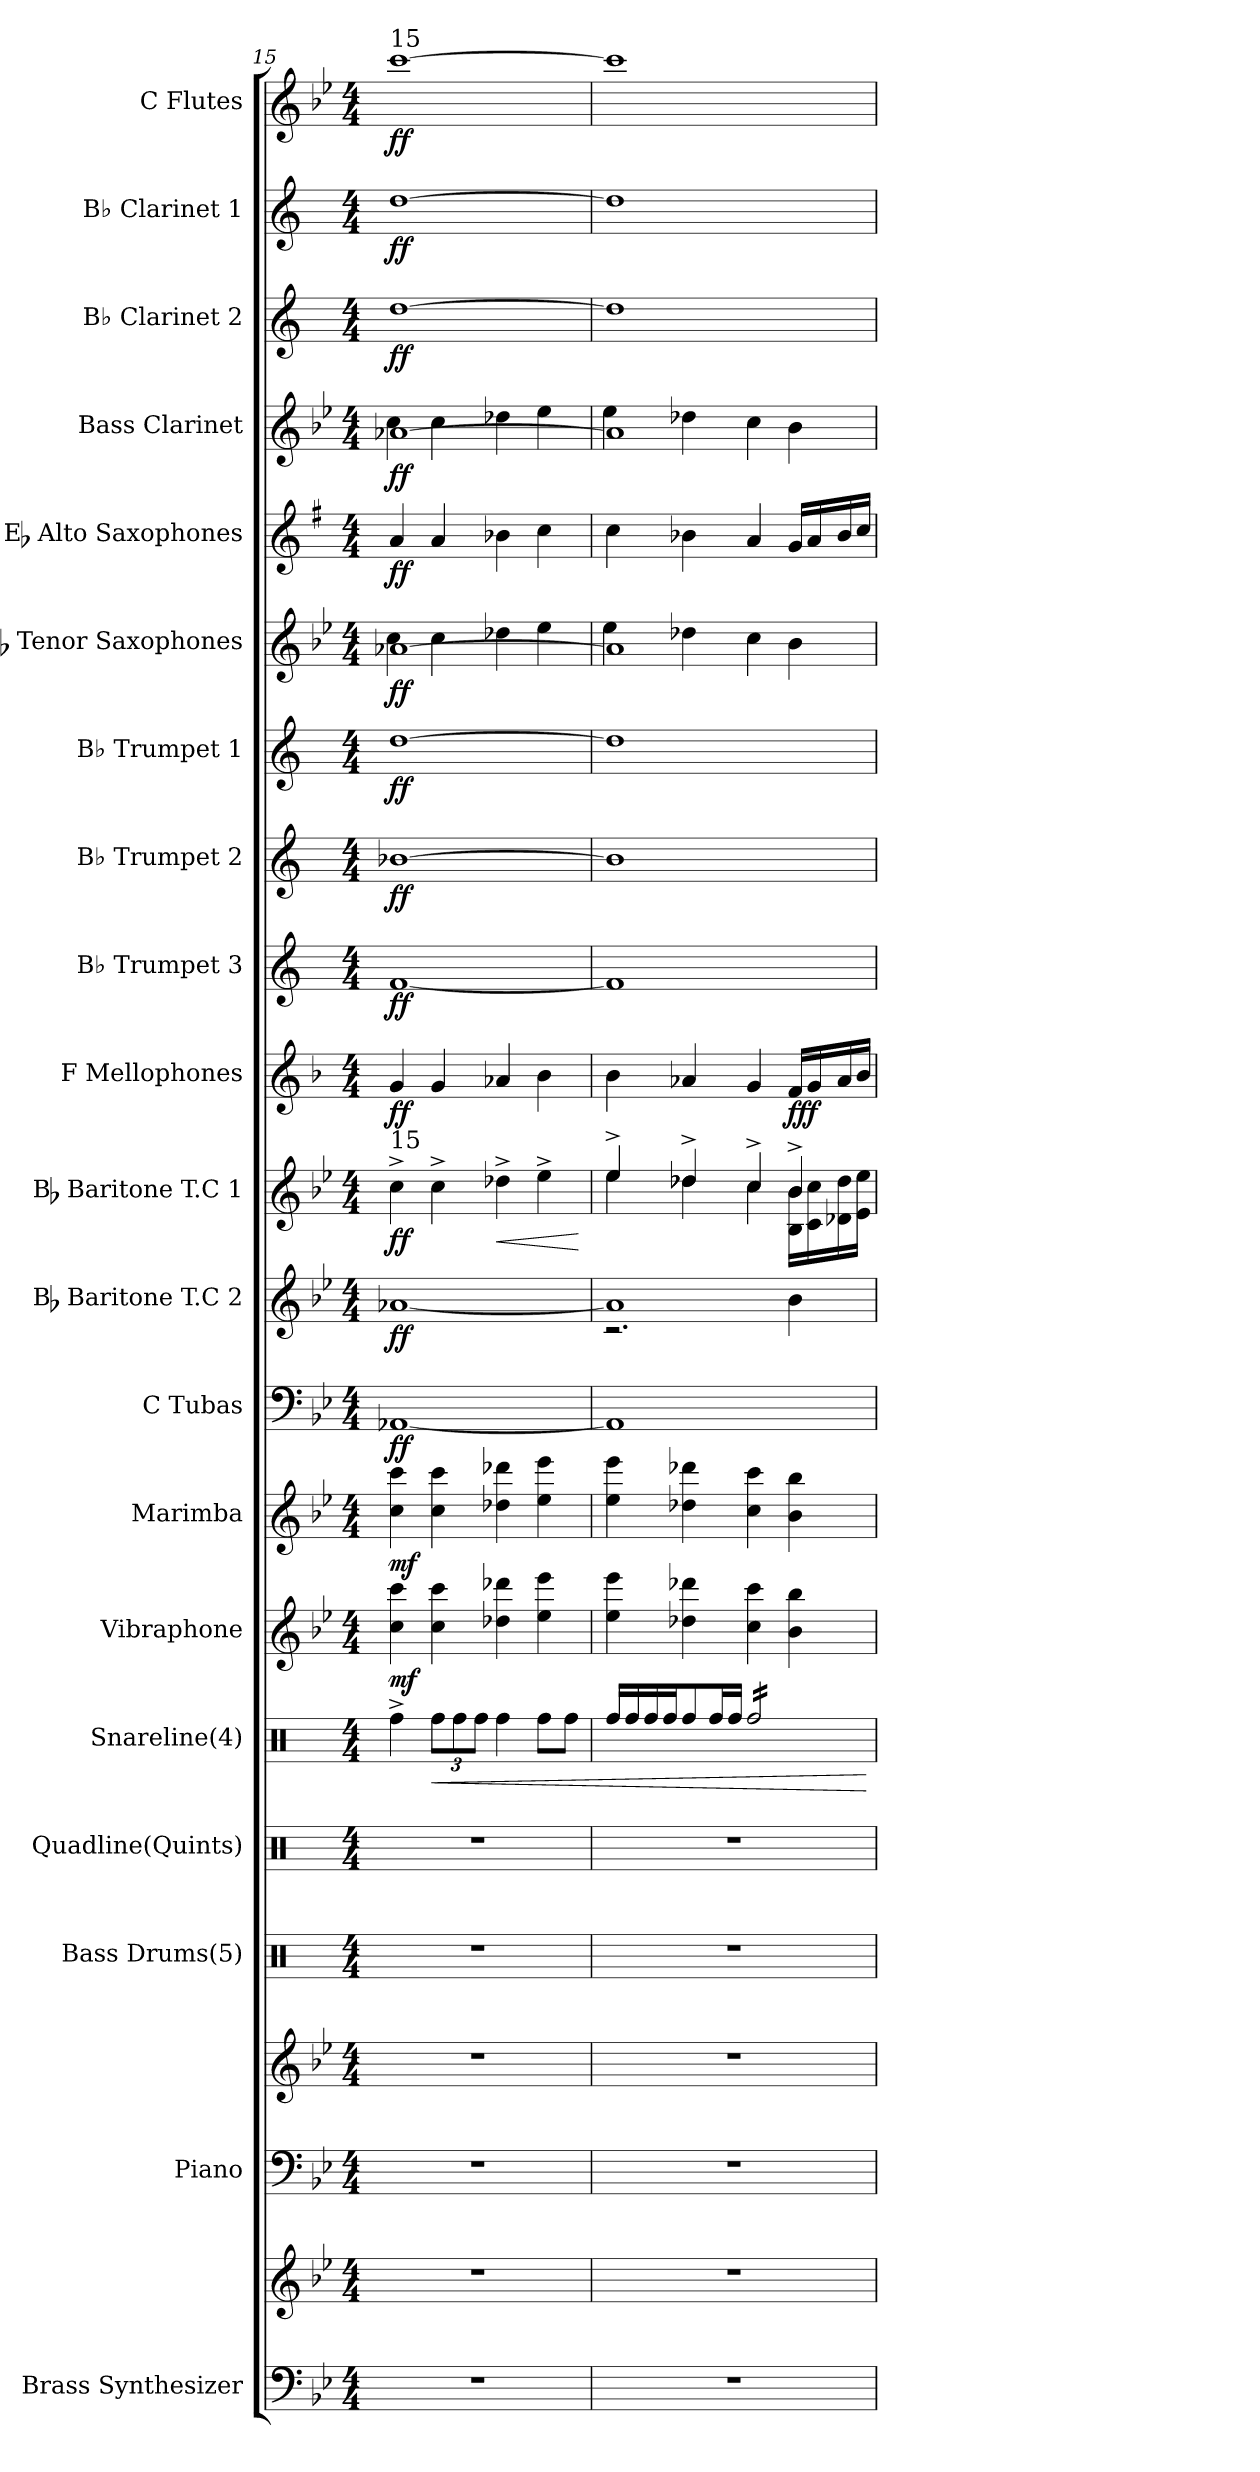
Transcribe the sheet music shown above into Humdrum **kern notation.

**kern	**kern	**kern	**kern	**kern	**kern	**kern	**dynam	**kern	**dynam	**kern	**dynam	**kern	**dynam	**kern	**dynam	**kern	**dynam	**kern	**dynam	**kern	**dynam	**kern	**dynam	**kern	**dynam	**kern	**dynam	**kern	**dynam	**kern	**dynam	**kern	**dynam	**kern	**dynam	**kern	**dynam
*part20	*part20	*part19	*part19	*part18	*part17	*part16	*part16	*part15	*part15	*part14	*part14	*part13	*part13	*part12	*part12	*part11	*part11	*part10	*part10	*part9	*part9	*part8	*part8	*part7	*part7	*part6	*part6	*part5	*part5	*part4	*part4	*part3	*part3	*part2	*part2	*part1	*part1
*staff22	*staff21	*staff20	*staff19	*staff18	*staff17	*staff16	*staff16	*staff15	*staff15	*staff14	*staff14	*staff13	*staff13	*staff12	*staff12	*staff11	*staff11	*staff10	*staff10	*staff9	*staff9	*staff8	*staff8	*staff7	*staff7	*staff6	*staff6	*staff5	*staff5	*staff4	*staff4	*staff3	*staff3	*staff2	*staff2	*staff1	*staff1
*I"Brass Synthesizer	*	*I"Piano	*	*I"Bass Drums(5)	*I"Quadline(Quints)	*I"Snareline(4)	*	*I"Vibraphone	*	*I"Marimba	*	*I"C Tubas	*	*I"Bb Baritone T.C 2	*	*I"Bb Baritone T.C 1	*	*I"F Mellophones	*	*I"B♭ Trumpet 3	*	*I"B♭ Trumpet 2	*	*I"B♭ Trumpet 1	*	*I"Bb Tenor Saxophones	*	*I"Eb Alto Saxophones	*	*I"Bass Clarinet	*	*I"B♭ Clarinet 2	*	*I"B♭ Clarinet 1	*	*I"C Flutes	*
*I'Synth.	*	*I'Pno.	*	*I'BD	*	*	*	*	*	*I'Marimba	*	*I'Tubas	*	*I'Baritone T.C 2	*	*I'Baritone T.C 1	*	*I'Mello	*	*I'B♭ Tpt. 3	*	*I'B♭ Tpt. 2	*	*I'B♭ Tpt. 1	*	*I'Tenor Saxes	*	*I'Alto Saxes	*	*I'B. Cl.	*	*I'B♭ Cl. 2	*	*I'B♭ Cl. 1	*	*I'Flutes	*
*clefF4	*clefG2	*clefF4	*clefG2	*clefX	*clefX	*clefX	*	*clefG2	*	*clefG2	*	*clefF4	*	*clefG2	*	*clefG2	*	*clefG2	*	*clefG2	*	*clefG2	*	*clefG2	*	*clefG2	*	*clefG2	*	*clefG2	*	*clefG2	*	*clefG2	*	*clefG2	*
*	*	*	*	*	*	*	*	*	*	*	*	*	*	*ITrd8c14	*	*ITrd8c14	*	*ITrd4c7	*	*ITrd1c2	*	*ITrd1c2	*	*ITrd1c2	*	*ITrd8c14	*	*ITrd5c9	*	*ITrd8c14	*	*ITrd1c2	*	*ITrd1c2	*	*	*
*k[b-e-]	*k[b-e-]	*k[b-e-]	*k[b-e-]	*k[]	*k[]	*k[]	*	*k[b-e-]	*	*k[b-e-]	*	*k[b-e-]	*	*k[b-e-]	*	*k[b-e-]	*	*k[b-e-]	*	*k[b-e-]	*	*k[b-e-]	*	*k[b-e-]	*	*k[b-e-]	*	*k[b-e-]	*	*k[b-e-]	*	*k[b-e-]	*	*k[b-e-]	*	*k[b-e-]	*
*M4/4	*M4/4	*M4/4	*M4/4	*M4/4	*M4/4	*M4/4	*	*M4/4	*	*M4/4	*	*M4/4	*	*M4/4	*	*M4/4	*	*M4/4	*	*M4/4	*	*M4/4	*	*M4/4	*	*M4/4	*	*M4/4	*	*M4/4	*	*M4/4	*	*M4/4	*	*M4/4	*
=15	=15	=15	=15	=15	=15	=15	=15	=15	=15	=15	=15	=15	=15	=15	=15	=15	=15	=15	=15	=15	=15	=15	=15	=15	=15	=15	=15	=15	=15	=15	=15	=15	=15	=15	=15	=15	=15
*	*	*	*	*	*	*	*	*	*	*	*	*	*	*	*	*	*	*	*	*	*	*	*	*	*	*^	*	*	*	*^	*	*	*	*	*	*	*
!	!	!	!	!	!	!	!	!	!	!	!	!	!	!	!	!	!	!	!	!	!	!	!	!	!	!	!	!	!	!	!	!	!	!	!	!	!	!LO:TX:a:t=15	!
!	!	!	!	!	!	!	!	!	!	!	!	!	!	!	!	!LO:TX:a:t=15	!	!	!	!	!	!	!	!	!	!	!	!	!	!	!	!	!	!	!	!	!	!	!
!	!	!	!	!	!	!	!LO:DY:b	!	!LO:DY:b	!	!LO:DY:b	!	!LO:DY:b	!	!LO:DY:b	!	!LO:DY:b	!	!LO:DY:b	!	!LO:DY:b	!	!LO:DY:b	!	!LO:DY:b	!	!	!LO:DY:b	!	!LO:DY:b	!	!	!LO:DY:b	!	!LO:DY:b	!	!LO:DY:b	!	!LO:DY:b
1r	1r	1r	1r	1r	1r	4Rff^\	other-dynamics	4cc\ 4ccc\	mf	4cc\ 4ccc\	mf	[1AA-X	ff	[1A-X	ff	4c^\	ff	4c/	ff	[1e-	ff	[1a-X	ff	[1cc	ff	[1A-X	4c\	ff	4c/	ff	[1A-X	4c\	ff	[1cc	ff	[1cc	ff	[1ccc	ff
*	*	*	*	*	*	*Xbrackettup	*	*	*	*	*	*	*	*	*	*	*	*	*	*	*	*	*	*	*	*	*	*	*	*	*	*	*	*	*	*	*	*	*
!	!	!	!	!	!	!	!LO:HP:b	!	!	!	!	!	!	!	!	!	!	!	!	!	!	!	!	!	!	!	!	!	!	!	!	!	!	!	!	!	!	!	!
.	.	.	.	.	.	12Rff\L	<	4cc\ 4ccc\	.	4cc\ 4ccc\	.	.	.	.	.	4c^\	.	4c/	.	.	.	.	.	.	.	.	4c\	.	4c/	.	.	4c\	.	.	.	.	.	.	.
.	.	.	.	.	.	12Rff\	.	.	.	.	.	.	.	.	.	.	.	.	.	.	.	.	.	.	.	.	.	.	.	.	.	.	.	.	.	.	.	.	.
.	.	.	.	.	.	12Rff\J	.	.	.	.	.	.	.	.	.	.	.	.	.	.	.	.	.	.	.	.	.	.	.	.	.	.	.	.	.	.	.	.	.
!	!	!	!	!	!	!	!	!	!	!	!	!	!	!	!	!	!LO:HP:b	!	!	!	!	!	!	!	!	!	!	!	!	!	!	!	!	!	!	!	!	!	!
.	.	.	.	.	.	4Rff\	.	4dd-X\ 4ddd-X\	.	4dd-X\ 4ddd-X\	.	.	.	.	.	4d-X^\	<	4d-X/	.	.	.	.	.	.	.	.	4d-X\	.	4d-X\	.	.	4d-X\	.	.	.	.	.	.	.
.	.	.	.	.	.	8Rff\L	.	4ee-\ 4eee-\	.	4ee-\ 4eee-\	.	.	.	.	.	4e-^\	.	4e-\	.	.	.	.	.	.	.	.	4e-\	.	4e-\	.	.	4e-\	.	.	.	.	.	.	.
.	.	.	.	.	.	8Rff\J	.	.	.	.	.	.	.	.	.	.	.	.	.	.	.	.	.	.	.	.	.	.	.	.	.	.	.	.	.	.	.	.	.
*	*	*	*	*	*	*	*	*	*	*	*	*	*	*	*	*	*	*	*	*	*	*	*	*	*	*v	*v	*	*	*	*v	*v	*	*	*	*	*	*	*
.	.	.	.	.	.	.	.	.	.	.	.	.	.	.	.	.	[	.	.	.	.	.	.	.	.	.	.	.	.	.	.	.	.	.	.	.	.
!!LO:PB:g=z
=16	=16	=16	=16	=16	=16	=16	=16	=16	=16	=16	=16	=16	=16	=16	=16	=16	=16	=16	=16	=16	=16	=16	=16	=16	=16	=16	=16	=16	=16	=16	=16	=16	=16	=16	=16	=16	=16
*	*	*	*	*	*	*	*	*	*	*	*	*	*	*^	*	*^	*	*	*	*	*	*	*	*	*	*^	*	*	*	*^	*	*	*	*	*	*	*
*	*	*	*	*	*	*tremolo	*	*	*	*	*	*	*	*	*	*	*	*	*	*	*	*	*	*	*	*	*	*	*	*	*	*	*	*	*	*	*	*	*	*	*
1r	1r	1r	1r	1r	1r	16Rff/LL	.	4ee-\ 4eee-\	.	4ee-\ 4eee-\	.	1AA-]	.	1A-]	2.r	.	4e-^/	4e-\	.	4e-\	.	1e-]	.	1a-]	.	1cc]	.	1A-]	4e-\	.	4e-\	.	1A-]	4e-\	.	1cc]	.	1cc]	.	1ccc]	.
.	.	.	.	.	.	16Rff/	.	.	.	.	.	.	.	.	.	.	.	.	.	.	.	.	.	.	.	.	.	.	.	.	.	.	.	.	.	.	.	.	.	.	.
.	.	.	.	.	.	16Rff/	.	.	.	.	.	.	.	.	.	.	.	.	.	.	.	.	.	.	.	.	.	.	.	.	.	.	.	.	.	.	.	.	.	.	.
.	.	.	.	.	.	16Rff/	.	.	.	.	.	.	.	.	.	.	.	.	.	.	.	.	.	.	.	.	.	.	.	.	.	.	.	.	.	.	.	.	.	.	.
*	*	*	*	*	*	*Xtremolo	*	*	*	*	*	*	*	*	*	*	*	*	*	*	*	*	*	*	*	*	*	*	*	*	*	*	*	*	*	*	*	*	*	*	*
.	.	.	.	.	.	8Rff/	.	4dd-X\ 4ddd-X\	.	4dd-X\ 4ddd-X\	.	.	.	.	.	.	4d-X^/	4d-\	.	4d-X/	.	.	.	.	.	.	.	.	4d-X\	.	4d-X\	.	.	4d-X\	.	.	.	.	.	.	.
*	*	*	*	*	*	*tremolo	*	*	*	*	*	*	*	*	*	*	*	*	*	*	*	*	*	*	*	*	*	*	*	*	*	*	*	*	*	*	*	*	*	*	*
.	.	.	.	.	.	16Rff/	.	.	.	.	.	.	.	.	.	.	.	.	.	.	.	.	.	.	.	.	.	.	.	.	.	.	.	.	.	.	.	.	.	.	.
.	.	.	.	.	.	16Rff/JJ	.	.	.	.	.	.	.	.	.	.	.	.	.	.	.	.	.	.	.	.	.	.	.	.	.	.	.	.	.	.	.	.	.	.	.
.	.	.	.	.	.	16Rff/LL	.	4cc\ 4ccc\	.	4cc\ 4ccc\	.	.	.	.	.	.	4c^/	4c\	.	4c/	.	.	.	.	.	.	.	.	4c\	.	4c/	.	.	4c\	.	.	.	.	.	.	.
.	.	.	.	.	.	16Rff/	.	.	.	.	.	.	.	.	.	.	.	.	.	.	.	.	.	.	.	.	.	.	.	.	.	.	.	.	.	.	.	.	.	.	.
.	.	.	.	.	.	16Rff/	.	.	.	.	.	.	.	.	.	.	.	.	.	.	.	.	.	.	.	.	.	.	.	.	.	.	.	.	.	.	.	.	.	.	.
.	.	.	.	.	.	16Rff/	.	.	.	.	.	.	.	.	.	.	.	.	.	.	.	.	.	.	.	.	.	.	.	.	.	.	.	.	.	.	.	.	.	.	.
!	!	!	!	!	!	!	!	!	!	!	!	!	!	!	!	!	!	!	!	!	!LO:DY:b	!	!	!	!	!	!	!	!	!	!	!	!	!	!	!	!	!	!	!	!
.	.	.	.	.	.	16Rff/	.	4b-\ 4bb-\	.	4b-\ 4bb-\	.	.	.	.	4B-\	.	4B-^/	16BB-\ 16B-\LL	.	16B-/LL	fff	.	.	.	.	.	.	.	4B-\	.	16B-/LL	.	.	4B-\	.	.	.	.	.	.	.
.	.	.	.	.	.	16Rff/	.	.	.	.	.	.	.	.	.	.	.	16C\ 16c\	.	16c/	.	.	.	.	.	.	.	.	.	.	16c/	.	.	.	.	.	.	.	.	.	.
.	.	.	.	.	.	16Rff/	.	.	.	.	.	.	.	.	.	.	.	16D-X\ 16d-\	.	16d-/	.	.	.	.	.	.	.	.	.	.	16d-/	.	.	.	.	.	.	.	.	.	.
.	.	.	.	.	.	16Rff/JJ	.	.	.	.	.	.	.	.	.	.	.	16E-\ 16e-\JJ	.	16e-/JJ	.	.	.	.	.	.	.	.	.	.	16e-/JJ	.	.	.	.	.	.	.	.	.	.
*	*	*	*	*	*	*Xtremolo	*	*	*	*	*	*	*	*	*	*	*	*	*	*	*	*	*	*	*	*	*	*	*	*	*	*	*	*	*	*	*	*	*	*	*
*	*	*	*	*	*	*	*	*	*	*	*	*	*	*v	*v	*	*	*	*	*	*	*	*	*	*	*	*	*v	*v	*	*	*	*v	*v	*	*	*	*	*	*	*
*	*	*	*	*	*	*	*	*	*	*	*	*	*	*	*	*v	*v	*	*	*	*	*	*	*	*	*	*	*	*	*	*	*	*	*	*	*	*	*
.	.	.	.	.	.	.	[	.	.	.	.	.	.	.	.	.	.	.	.	.	.	.	.	.	.	.	.	.	.	.	.	.	.	.	.	.	.
=	=	=	=	=	=	=	=	=	=	=	=	=	=	=	=	=	=	=	=	=	=	=	=	=	=	=	=	=	=	=	=	=	=	=	=	=	=
*-	*-	*-	*-	*-	*-	*-	*-	*-	*-	*-	*-	*-	*-	*-	*-	*-	*-	*-	*-	*-	*-	*-	*-	*-	*-	*-	*-	*-	*-	*-	*-	*-	*-	*-	*-	*-	*-
